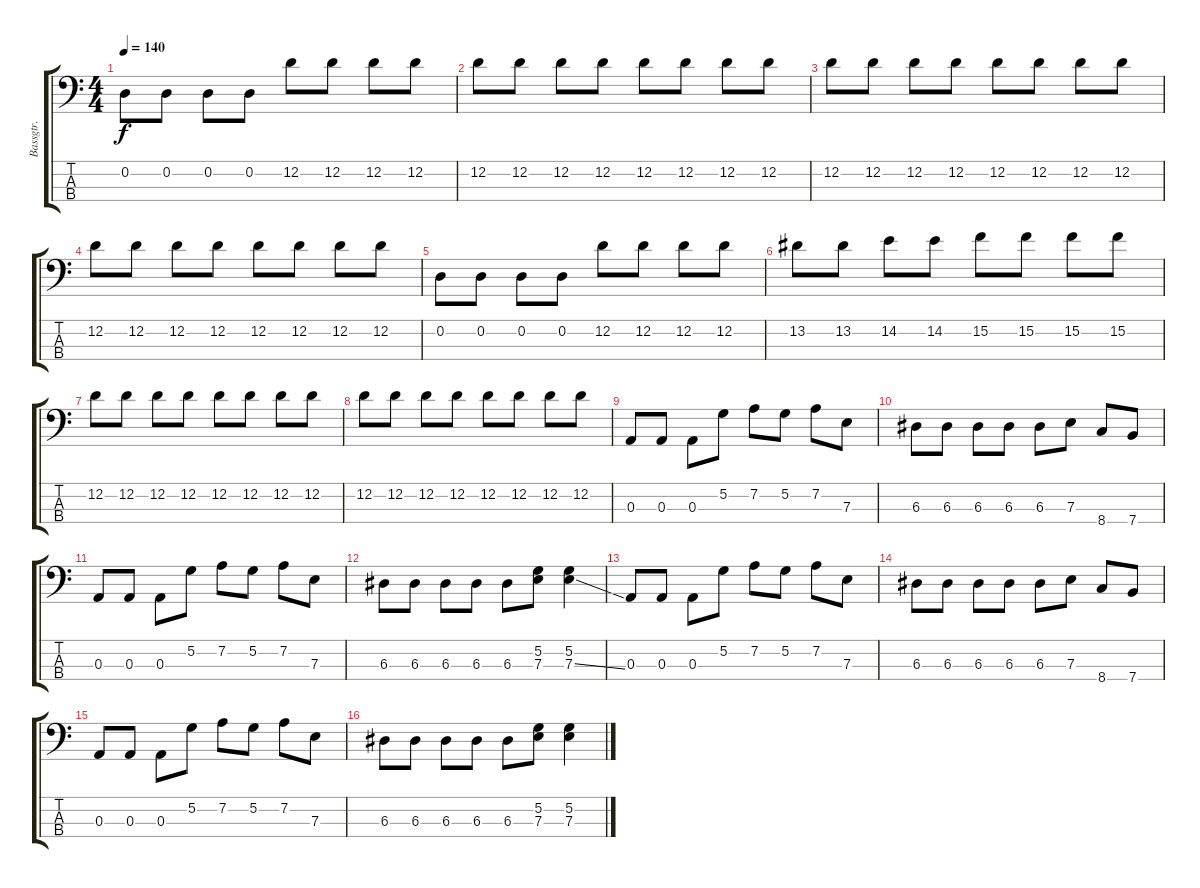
\track ("Bassgtr." "Bassgtr.") {instrument electricbasspick}
\staff {score tabs}
\tuning (G2 D2 A1 E1) {hide}
\ts (4 4)
\tempo 140
\clef f4
\ks c
0.2.8{dy f} 0.2.8 0.2.8 0.2.8 12.2.8 12.2.8 12.2.8 12.2.8 |
12.2.8 12.2.8 12.2.8 12.2.8 12.2.8 12.2.8 12.2.8 12.2.8 |
12.2.8 12.2.8 12.2.8 12.2.8 12.2.8 12.2.8 12.2.8 12.2.8 |
12.2.8 12.2.8 12.2.8 12.2.8 12.2.8 12.2.8 12.2.8 12.2.8 |
0.2.8 0.2.8 0.2.8 0.2.8 12.2.8 12.2.8 12.2.8 12.2.8 |
13.2.8 13.2.8 14.2.8 14.2.8 15.2.8 15.2.8 15.2.8 15.2.8 |
12.2.8 12.2.8 12.2.8 12.2.8 12.2.8 12.2.8 12.2.8 12.2.8 |
12.2.8 12.2.8 12.2.8 12.2.8 12.2.8 12.2.8 12.2.8 12.2.8 |
0.3.8 0.3.8 0.3.8 5.2.8 7.2.8 5.2.8 7.2.8 7.3.8 |
6.3.8 6.3.8 6.3.8 6.3.8 6.3.8 7.3.8 8.4.8 7.4.8 |
0.3.8 0.3.8 0.3.8 5.2.8 7.2.8 5.2.8 7.2.8 7.3.8 |
6.3.8 6.3.8 6.3.8 6.3.8 6.3.8 (5.2 7.3).8 (5.2 7.3{ss}).4 |
0.3.8 0.3.8 0.3.8 5.2.8 7.2.8 5.2.8 7.2.8 7.3.8 |
6.3.8 6.3.8 6.3.8 6.3.8 6.3.8 7.3.8 8.4.8 7.4.8 |
0.3.8 0.3.8 0.3.8 5.2.8 7.2.8 5.2.8 7.2.8 7.3.8 |
6.3.8 6.3.8 6.3.8 6.3.8 6.3.8 (5.2 7.3).8 (5.2{ss} 7.3).4
